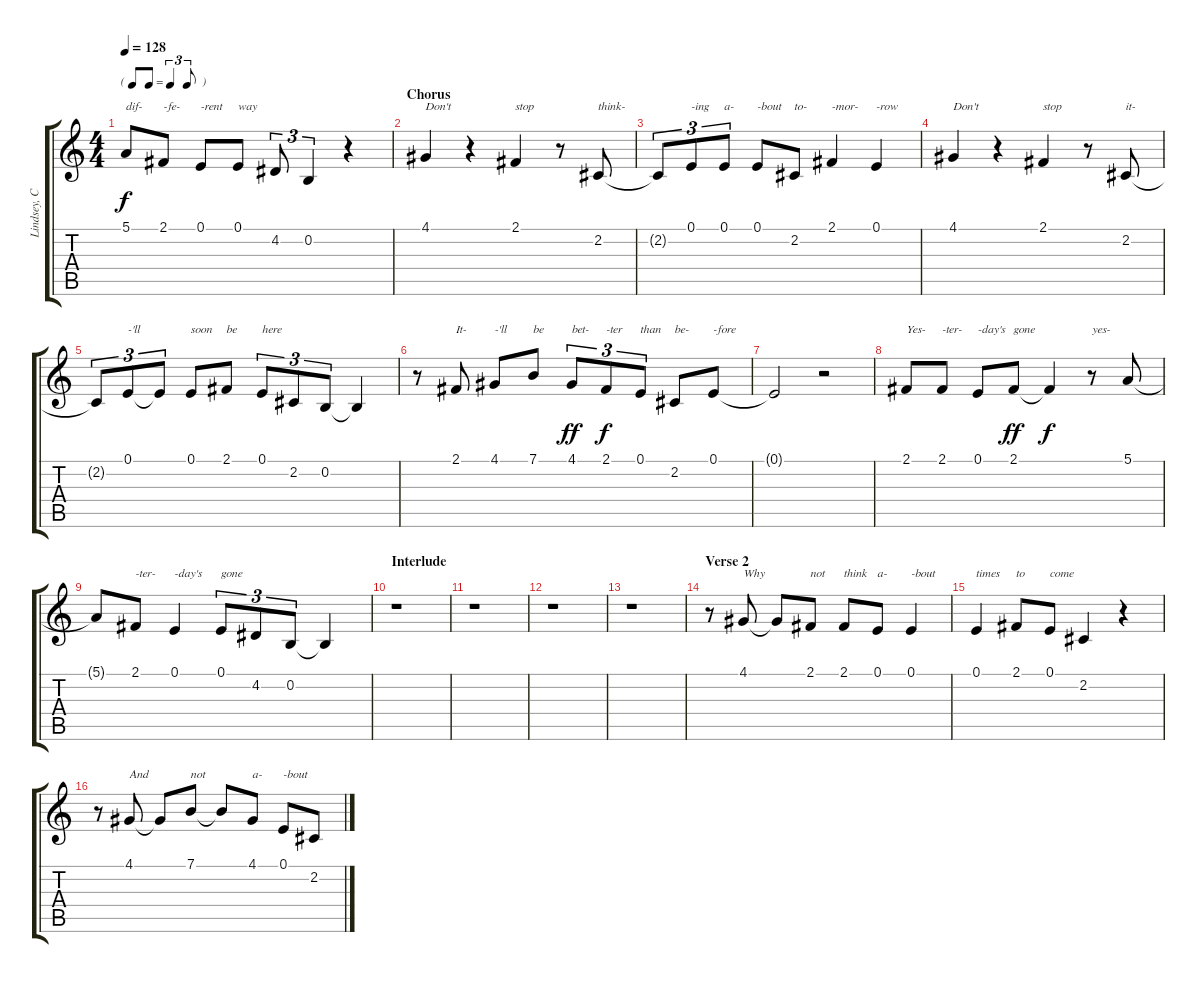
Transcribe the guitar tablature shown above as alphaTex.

\track ("Lindsey, Christine & Stevie - Vocals" "Lindsey, C") {instrument lead6voice}
\staff {score tabs}
\tuning (E4 B3 G3 D3 A2 E2) {hide}
\ts (4 4)
\tf triplet8th
\tempo 128
\clef g2
\ks c
5.1.8{txt "dif-" dy f} 2.1.8{txt "-fe-"} 0.1.8{txt "-rent"} 0.1.8{txt "way"} 4.2.8{tu (3 2)} 0.2.4{tu (3 2)} r.4 |
\section ("" "Chorus")
4.1.4{txt "Don't"} r.4 2.1.4{txt "stop"} r.8 2.2.8{txt "think-"} |
2.2{t}.8{tu (3 2)} 0.1.8{tu (3 2) txt "-ing"} 0.1.8{tu (3 2) txt "a-"} 0.1.8{txt "-bout"} 2.2.8{txt "to-"} 2.1.4{txt "-mor-"} 0.1.4{txt "-row"} |
4.1.4{txt "Don't"} r.4 2.1.4{txt "stop"} r.8 2.2.8{txt "it-"} |
2.2{t}.8{tu (3 2)} 0.1.8{tu (3 2) txt "-'ll"} 0.1{t}.8{tu (3 2)} 0.1.8{txt "soon"} 2.1.8{txt "be"} 0.1.8{tu (3 2) txt "here"} 2.2.8{tu (3 2)} 0.2.8{tu (3 2)} 0.2{t}.4 |
r.8 2.1.8{txt "It-"} 4.1.8{txt "-'ll"} 7.1.8{txt "be"} 4.1.8{tu (3 2) txt "bet-" dy ff} 2.1.8{tu (3 2) txt "-ter" dy f} 0.1.8{tu (3 2) txt "than"} 2.2.8{txt "be-"} 0.1.8{txt "-fore"} |
0.1{t}.2 r.2 |
2.1.8{txt "Yes-"} 2.1.8{txt "-ter-"} 0.1.8{txt "-day's"} 2.1.8{txt "gone" dy ff} 2.1{t}.4{dy f} r.8{txt "yes-"} 5.1.8 |
5.1{t}.8 2.1.8{txt "-ter-"} 0.1.4{txt "-day's"} 0.1.8{tu (3 2) txt "gone"} 4.2.8{tu (3 2)} 0.2.8{tu (3 2)} 0.2{t}.4 |
\section ("" "Interlude")
r.1 |
r.1 |
r.1 |
r.1 |
\section ("" "Verse 2")
r.8 4.1.8{txt "Why"} 4.1{t}.8 2.1.8{txt "not"} 2.1.8{txt "think"} 0.1.8{txt "a-"} 0.1.4{txt "-bout"} |
0.1.4{txt "times"} 2.1.8{txt "to"} 0.1.8{txt "come"} 2.2.4 r.4 |
r.8 4.1.8{txt "And"} 4.1{t}.8 7.1.8{txt "not"} 7.1{t}.8 4.1.8{txt "a-"} 0.1.8{txt "-bout"} 2.2.8
